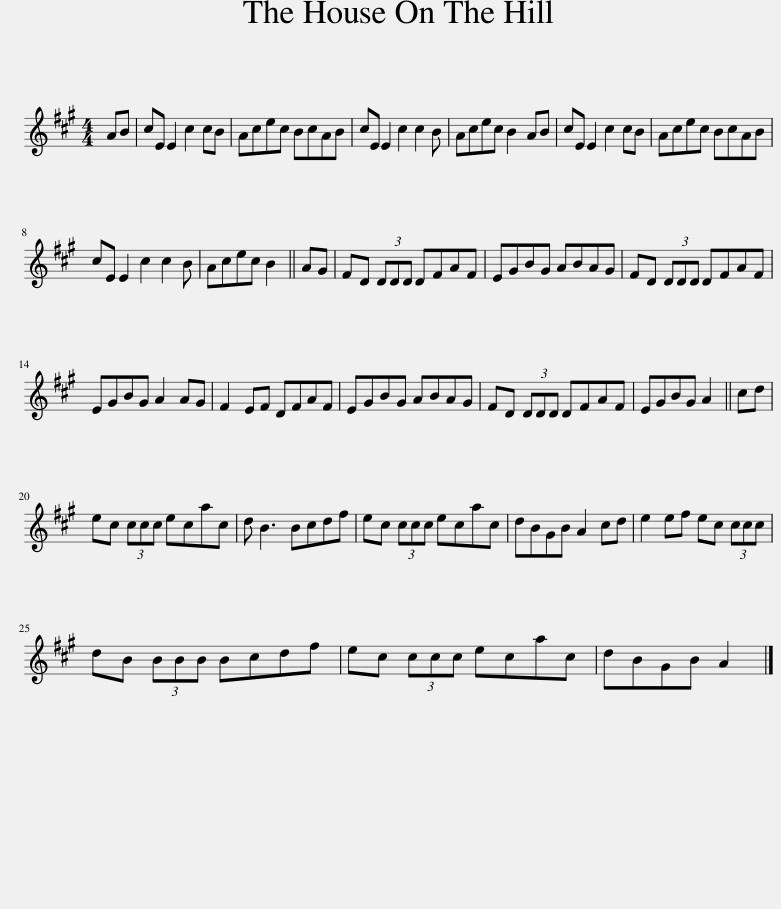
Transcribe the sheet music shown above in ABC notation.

X:1
L:1/8
M:4/4
I:linebreak $
K:A
V:1 treble
V:1
 AB | cE E2 c2 cB | Acec BcAB | cE E2 c2 c2 B | Acec B2 AB | %5
 cE E2 c2 cB | Acec BcAB |$ cE E2 c2 c2 B | Acec B2 || AG | %10
 FD (3DDD DFAF | EGBG ABAG | FD (3DDD DFAF |$ EGBG A2 AG | F2 EF DFAF | %15
 EGBG ABAG | FD (3DDD DFAF | EGBG A2 || cd |$ ec (3ccc ecac | %20
 d B3 Bcdf | ec (3ccc ecac | dBGB A2 cd | e2 ef ec (3ccc |$ dB (3BBB Bcdf | %25
 ec (3ccc ecac | dBGB A2 |] %27
